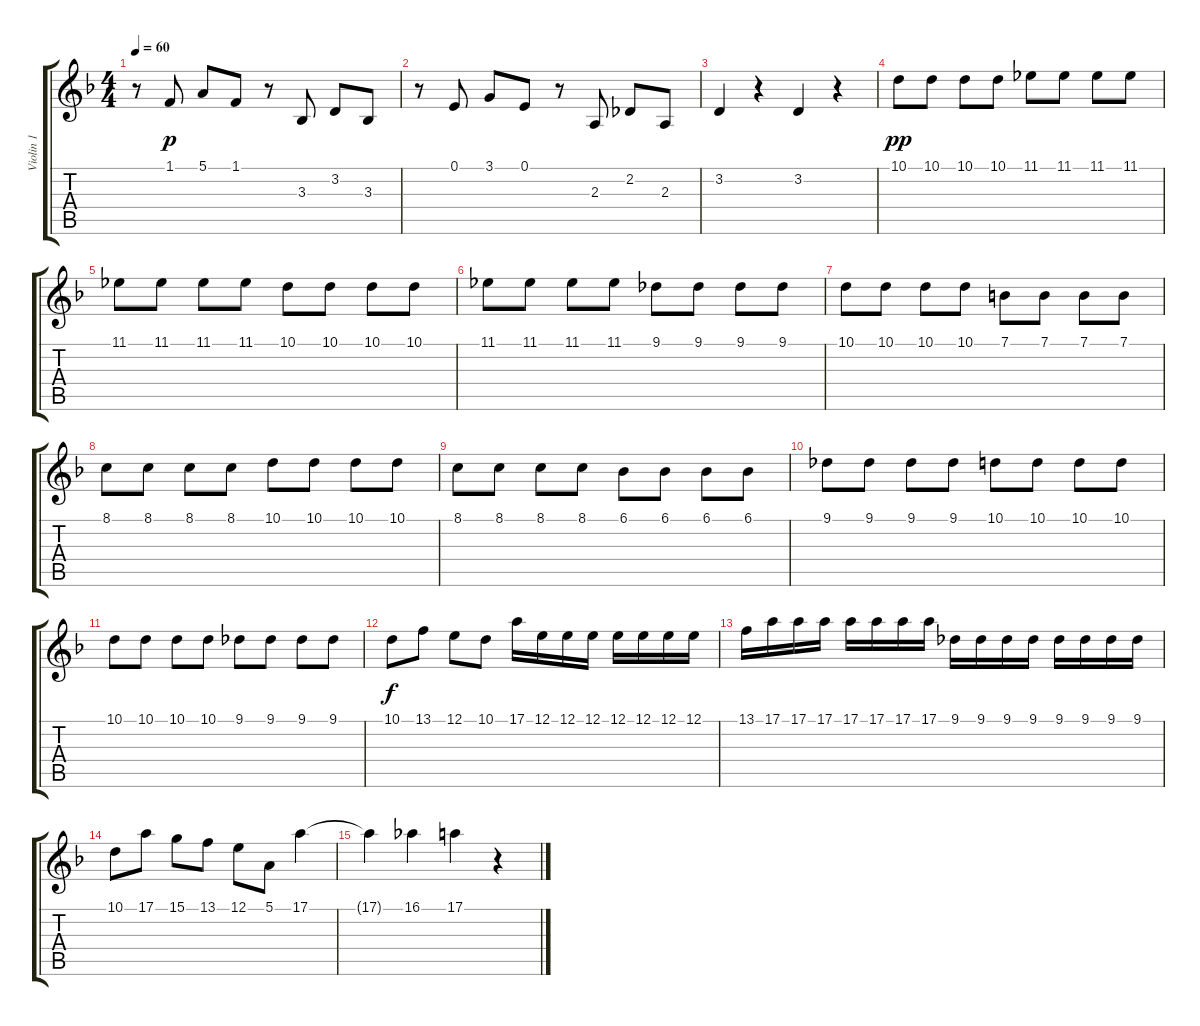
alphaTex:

\track ("Violin 1" "Violin 1") {instrument violin}
\staff {score tabs}
\tuning (E4 B3 G3 D3 A2 E2) {hide}
\ts (4 4)
\tempo 60
\clef g2
\ks f
r.8{dy p} 1.1.8 5.1.8 1.1.8 r.8 3.3.8 3.2.8 3.3.8 |
r.8 0.1.8 3.1.8 0.1.8 r.8 2.3.8 2.2.8 2.3.8 |
3.2.4 r.4 3.2.4 r.4 |
10.1.8{dy pp} 10.1.8 10.1.8 10.1.8 11.1.8 11.1.8 11.1.8 11.1.8 |
11.1.8 11.1.8 11.1.8 11.1.8 10.1.8 10.1.8 10.1.8 10.1.8 |
11.1.8 11.1.8 11.1.8 11.1.8 9.1.8 9.1.8 9.1.8 9.1.8 |
10.1.8 10.1.8 10.1.8 10.1.8 7.1.8 7.1.8 7.1.8 7.1.8 |
8.1.8 8.1.8 8.1.8 8.1.8 10.1.8 10.1.8 10.1.8 10.1.8 |
8.1.8 8.1.8 8.1.8 8.1.8 6.1.8 6.1.8 6.1.8 6.1.8 |
9.1.8 9.1.8 9.1.8 9.1.8 10.1.8 10.1.8 10.1.8 10.1.8 |
10.1.8 10.1.8 10.1.8 10.1.8 9.1.8 9.1.8 9.1.8 9.1.8 |
10.1.8{dy f} 13.1.8 12.1.8 10.1.8 17.1.16 12.1.16 12.1.16 12.1.16 12.1.16 12.1.16 12.1.16 12.1.16 |
13.1.16 17.1.16 17.1.16 17.1.16 17.1.16 17.1.16 17.1.16 17.1.16 9.1.16 9.1.16 9.1.16 9.1.16 9.1.16 9.1.16 9.1.16 9.1.16 |
10.1.8 17.1.8 15.1.8 13.1.8 12.1.8 5.1.8 17.1.4 |
17.1{t}.4 16.1.4 17.1.4 r.4
